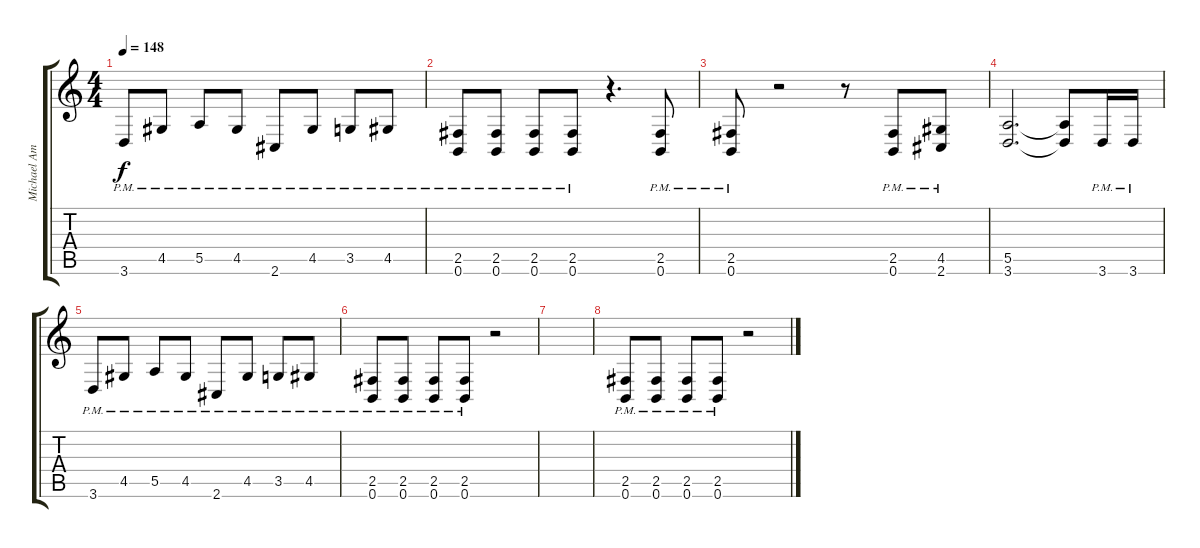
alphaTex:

\track ("Michael Amott" "Michael Am") {instrument distortionguitar}
\staff {score tabs}
\tuning (B3 Gb3 D3 A2 E2 B1) {hide}
\ts (4 4)
\tempo 148
\clef g2
\ks c
3.6{pm}.8{dy f} 4.5{pm}.8 5.5{pm}.8 4.5{pm}.8 2.6{pm}.8 4.5{pm}.8 3.5{pm}.8 4.5{pm}.8 |
(2.5{pm} 0.6{pm}).8 (2.5{pm} 0.6{pm}).8 (2.5{pm} 0.6{pm}).8 (2.5{pm} 0.6{pm}).8 r.4{d} (2.5{pm} 0.6{pm}).8 |
(2.5{pm} 0.6{pm}).8 r.2 r.8 (2.5{pm} 0.6{pm}).8 (4.5{pm} 2.6{pm}).8 |
(5.5 3.6).2{d} (5.5{t} 3.6{t}).8 3.6{pm}.16 3.6{pm}.16 |
3.6{pm}.8 4.5{pm}.8 5.5{pm}.8 4.5{pm}.8 2.6{pm}.8 4.5{pm}.8 3.5{pm}.8 4.5{pm}.8 |
(2.5{pm} 0.6{pm}).8 (2.5{pm} 0.6{pm}).8 (2.5{pm} 0.6{pm}).8 (2.5{pm} 0.6{pm}).8 r.2 |
|
(2.5{pm} 0.6{pm}).8 (2.5{pm} 0.6{pm}).8 (2.5{pm} 0.6{pm}).8 (2.5{pm} 0.6{pm}).8 r.2
